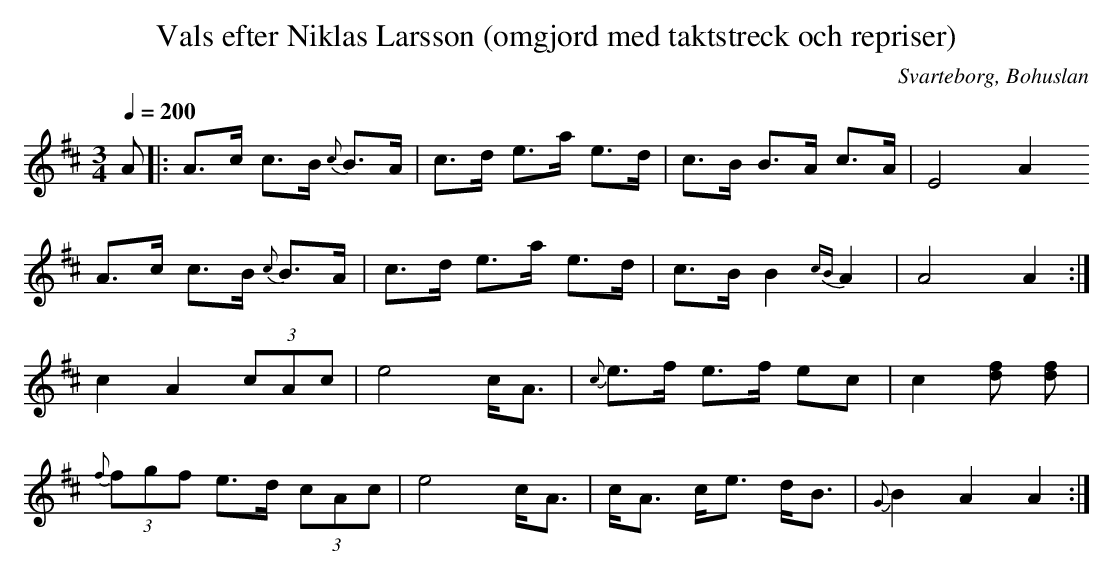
X:1
T:Vals efter Niklas Larsson (omgjord med taktstreck och repriser)
O:Svarteborg, Bohuslan
M: 3/4
L: 1/8
K: D
Q:1/4=200
A |: A>c c>B {c}B>A | c>d e>a e>d | c>B B>A c>A |  E4 A2
A>c c>B {c}B>A | c>d e>a e>d |c>B B2 {cB}A2 |A4 A2 :|
c2  A2 (3cAc | e4  c<A |{c}e>f e>f ec | c2 [df2] [df2]|
{f}(3fgf e>d (3cAc | e4  c<A | c<A c<e d<B | {G}B2 A2 A2 :|
